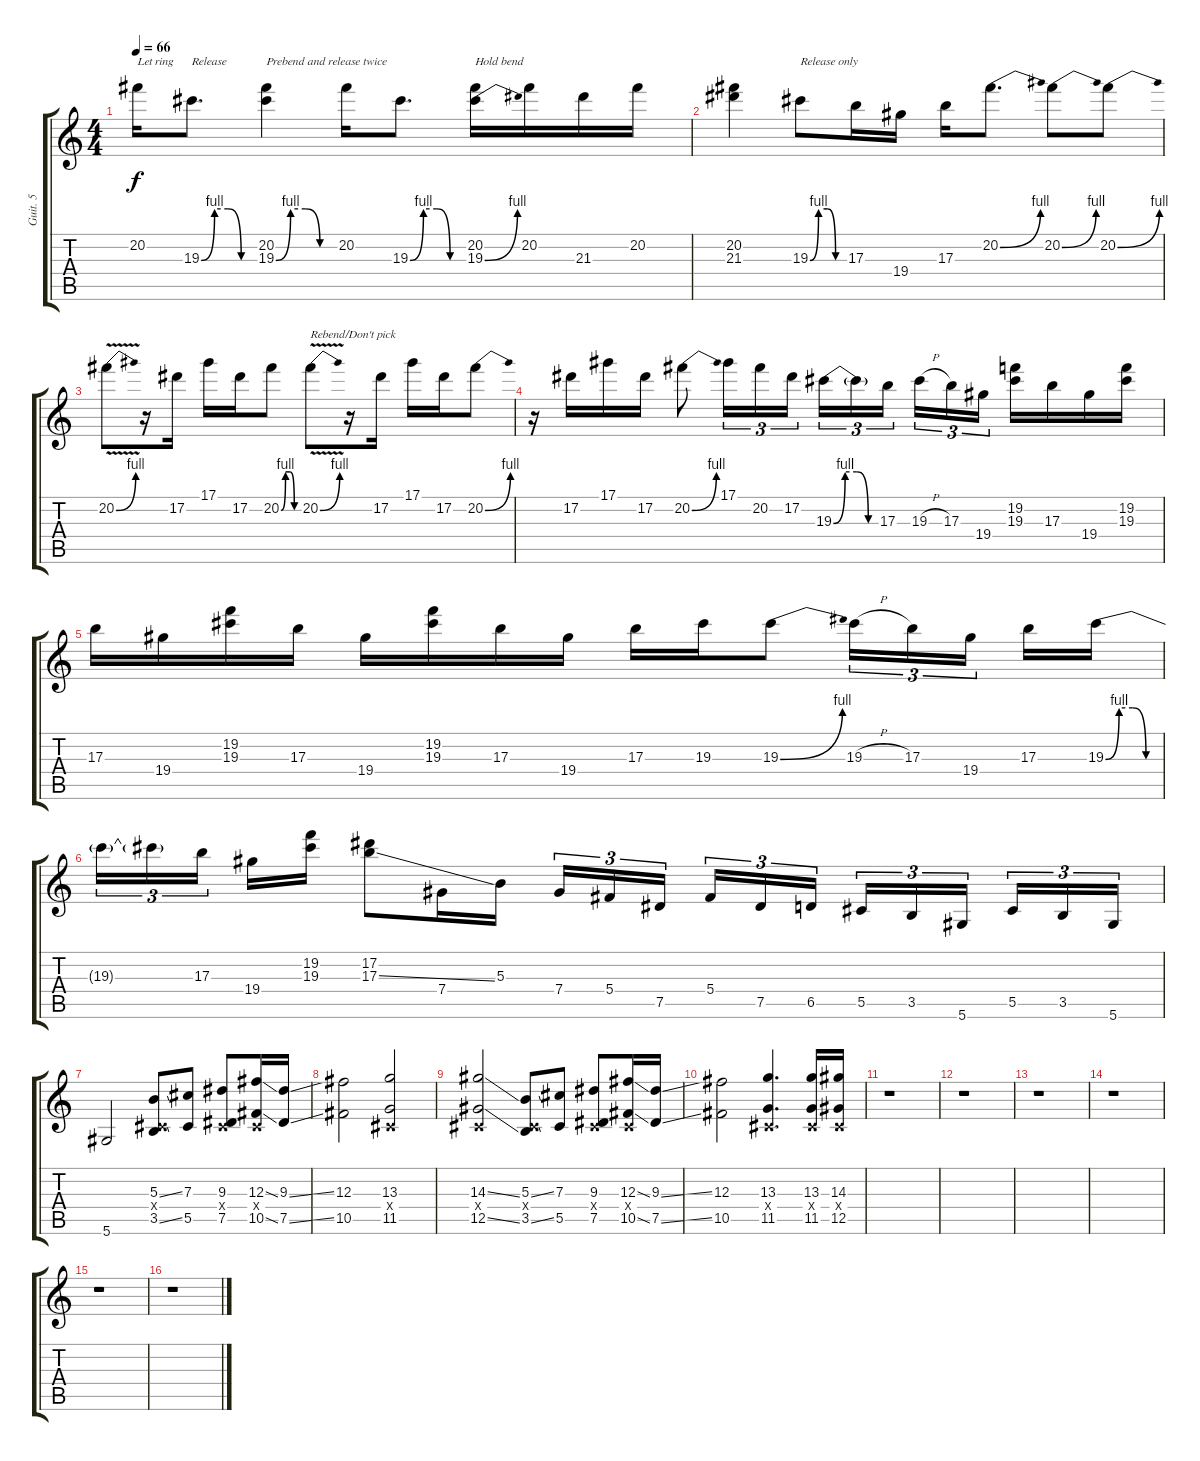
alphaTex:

\track ("Guit. 5" "Guit. 5") {instrument distortionguitar}
\staff {score tabs}
\tuning (Eb4 Bb3 Gb3 Db3 Ab2 Eb2) {hide}
\ts (4 4)
\tempo 66
\clef g2
\ks c
20.2.16{txt "Let ring" dy f} 19.3{be (custom 0 0 15 4 30 4 45 0 60 0)}.8{d txt "Release"} (20.2 19.3{be (custom 0 0 15 4 30 4 45 0 60 0)}).4{txt "Prebend and release twice"} 20.2.16 19.3{be (custom 0 0 15 4 30 4 45 0 60 0)}.8{d} (20.2 19.3{be (bend 0 0 60 4)}).16{txt "Hold bend"} 20.2.16 21.3.16 20.2.16 |
(20.2 21.3).4 19.3{be (custom 0 0 15 4 30 4 45 0 60 0)}.8{txt "Release only"} 17.3.16 19.4.16 17.3.16 20.2{be (bend 0 0 60 4)}.8{d} 20.2{be (bend 0 0 60 4)}.8 20.2{be (bend 0 0 60 4)}.8 |
20.2{be (bend 0 0 60 4) v}.8 r.16 17.2.16 17.1.16 17.2.16 20.2{be (custom 0 0 15 4 30 4 45 0 60 0)}.8 20.2{be (bend 0 0 60 4) v}.8{txt "Rebend/Don't pick"} r.16 17.2.16 17.1.16 17.2.16 20.2{be (bend 0 0 60 4)}.8 |
r.16 17.2.16 17.1.16 17.2.16 20.2{be (bend 0 0 60 4)}.8 17.1.16{tu (3 2)} 20.2.16{tu (3 2)} 17.2.16{tu (3 2)} 19.3{be (custom 0 0 15 4 30 4 45 0 60 0)}.16{tu (3 2)} 19.3{t}.16{tu (3 2)} 17.3.16{tu (3 2) beam splitsecondary} 19.3{h}.16{tu (3 2)} 17.3.16{tu (3 2)} 19.4.16{tu (3 2)} (19.2 19.3).16 17.3.16 19.4.16 (19.2 19.3).16 |
17.3.16 19.4.16 (19.2 19.3).16 17.3.16 19.4.16 (19.2 19.3).16 17.3.16 19.4.16 17.3.16 19.3.16 19.3{be (bend 0 0 60 4)}.8 19.3{h}.16{tu (3 2)} 17.3.16{tu (3 2)} 19.4.16{tu (3 2) beam splitsecondary} 17.3.16 19.3{be (custom 0 0 15 4 30 4 45 0 60 0)}.16 |
19.3{t}.16{tu (3 2)} 19.3{t}.16{tu (3 2)} 17.3.16{tu (3 2) beam splitsecondary} 19.4.16 (19.2 19.3).16 (17.2 17.3{ss}).8 7.4.16 5.3.16 7.4.16{tu (3 2)} 5.4.16{tu (3 2)} 7.5.16{tu (3 2) beam splitsecondary} 5.4.16{tu (3 2)} 7.5.16{tu (3 2)} 6.5.16{tu (3 2)} 5.5.16{tu (3 2)} 3.5.16{tu (3 2)} 5.6.16{tu (3 2) beam splitsecondary} 5.5.16{tu (3 2)} 3.5.16{tu (3 2)} 5.6.16{tu (3 2)} |
5.6.2 (5.3{ss} 0.4{x} 3.5{ss}).8 (7.3 5.5).8 (9.3 0.4{x} 7.5).8 (12.3{ss} 0.4{x} 10.5{ss}).16 (9.3{ss} 7.5{ss}).16 |
(12.3 10.5).2 (13.3 0.4{x} 11.5).2 |
(14.3{ss} 0.4{x} 12.5{ss}).2 (5.3{ss} 0.4{x} 3.5{ss}).8 (7.3 5.5).8 (9.3 0.4{x} 7.5).8 (12.3{ss} 0.4{x} 10.5{ss}).16 (9.3{ss} 7.5{ss}).16 |
(12.3 10.5).2 (13.3 0.4{x} 11.5).4{d} (13.3 0.4{x} 11.5).16 (14.3 0.4{x} 12.5).16 |
r.1 |
r.1 |
r.1 |
r.1 |
r.1 |
r.1
